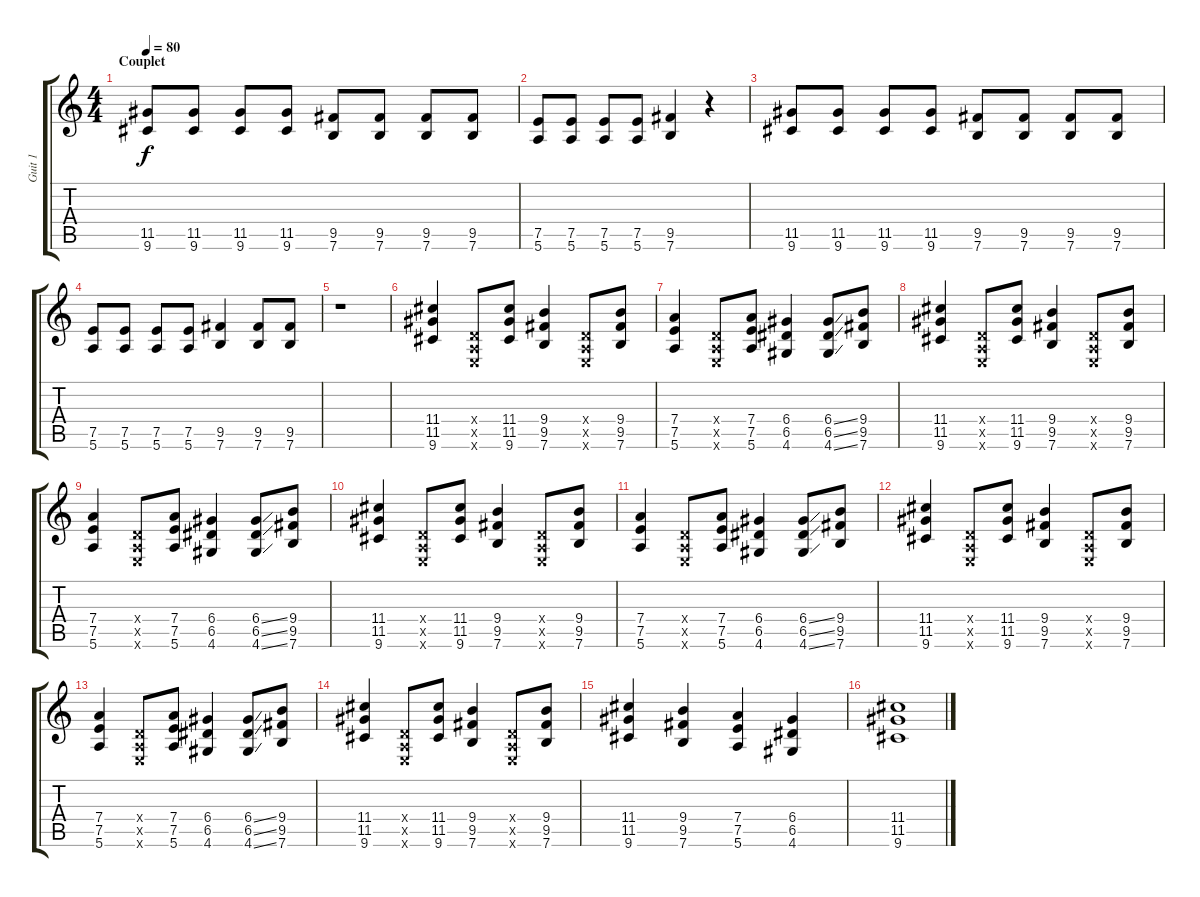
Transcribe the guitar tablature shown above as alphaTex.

\track ("Guit 1" "Guit 1") {instrument distortionguitar}
\staff {score tabs}
\tuning (E4 B3 G3 D3 A2 E2) {hide}
\ts (4 4)
\section ("" "Couplet")
\tempo 80
\clef g2
\ks c
(11.5 9.6).8{dy f} (11.5 9.6).8 (11.5 9.6).8 (11.5 9.6).8 (9.5 7.6).8 (9.5 7.6).8 (9.5 7.6).8 (9.5 7.6).8 |
(7.5 5.6).8 (7.5 5.6).8 (7.5 5.6).8 (7.5 5.6).8 (9.5 7.6).4 r.4 |
(11.5 9.6).8 (11.5 9.6).8 (11.5 9.6).8 (11.5 9.6).8 (9.5 7.6).8 (9.5 7.6).8 (9.5 7.6).8 (9.5 7.6).8 |
(7.5 5.6).8 (7.5 5.6).8 (7.5 5.6).8 (7.5 5.6).8 (9.5 7.6).4 (9.5 7.6).8 (9.5 7.6).8 |
r.1 |
(11.4 11.5 9.6).4 (0.4{x} 0.5{x} 0.6{x}).8 (11.4 11.5 9.6).8 (9.4 9.5 7.6).4 (0.4{x} 0.5{x} 0.6{x}).8 (9.4 9.5 7.6).8 |
(7.4 7.5 5.6).4 (0.4{x} 0.5{x} 0.6{x}).8 (7.4 7.5 5.6).8 (6.4 6.5 4.6).4 (6.4{ss} 6.5{ss} 4.6{ss}).8 (9.4 9.5 7.6).8 |
(11.4 11.5 9.6).4 (0.4{x} 0.5{x} 0.6{x}).8 (11.4 11.5 9.6).8 (9.4 9.5 7.6).4 (0.4{x} 0.5{x} 0.6{x}).8 (9.4 9.5 7.6).8 |
(7.4 7.5 5.6).4 (0.4{x} 0.5{x} 0.6{x}).8 (7.4 7.5 5.6).8 (6.4 6.5 4.6).4 (6.4{ss} 6.5{ss} 4.6{ss}).8 (9.4 9.5 7.6).8 |
(11.4 11.5 9.6).4 (0.4{x} 0.5{x} 0.6{x}).8 (11.4 11.5 9.6).8 (9.4 9.5 7.6).4 (0.4{x} 0.5{x} 0.6{x}).8 (9.4 9.5 7.6).8 |
(7.4 7.5 5.6).4 (0.4{x} 0.5{x} 0.6{x}).8 (7.4 7.5 5.6).8 (6.4 6.5 4.6).4 (6.4{ss} 6.5{ss} 4.6{ss}).8 (9.4 9.5 7.6).8 |
(11.4 11.5 9.6).4 (0.4{x} 0.5{x} 0.6{x}).8 (11.4 11.5 9.6).8 (9.4 9.5 7.6).4 (0.4{x} 0.5{x} 0.6{x}).8 (9.4 9.5 7.6).8 |
(7.4 7.5 5.6).4 (0.4{x} 0.5{x} 0.6{x}).8 (7.4 7.5 5.6).8 (6.4 6.5 4.6).4 (6.4{ss} 6.5{ss} 4.6{ss}).8 (9.4 9.5 7.6).8 |
(11.4 11.5 9.6).4 (0.4{x} 0.5{x} 0.6{x}).8 (11.4 11.5 9.6).8 (9.4 9.5 7.6).4 (0.4{x} 0.5{x} 0.6{x}).8 (9.4 9.5 7.6).8 |
(11.4 11.5 9.6).4 (9.4 9.5 7.6).4 (7.4 7.5 5.6).4 (6.4 6.5 4.6).4 |
(11.4 11.5 9.6).1{volume 0}
